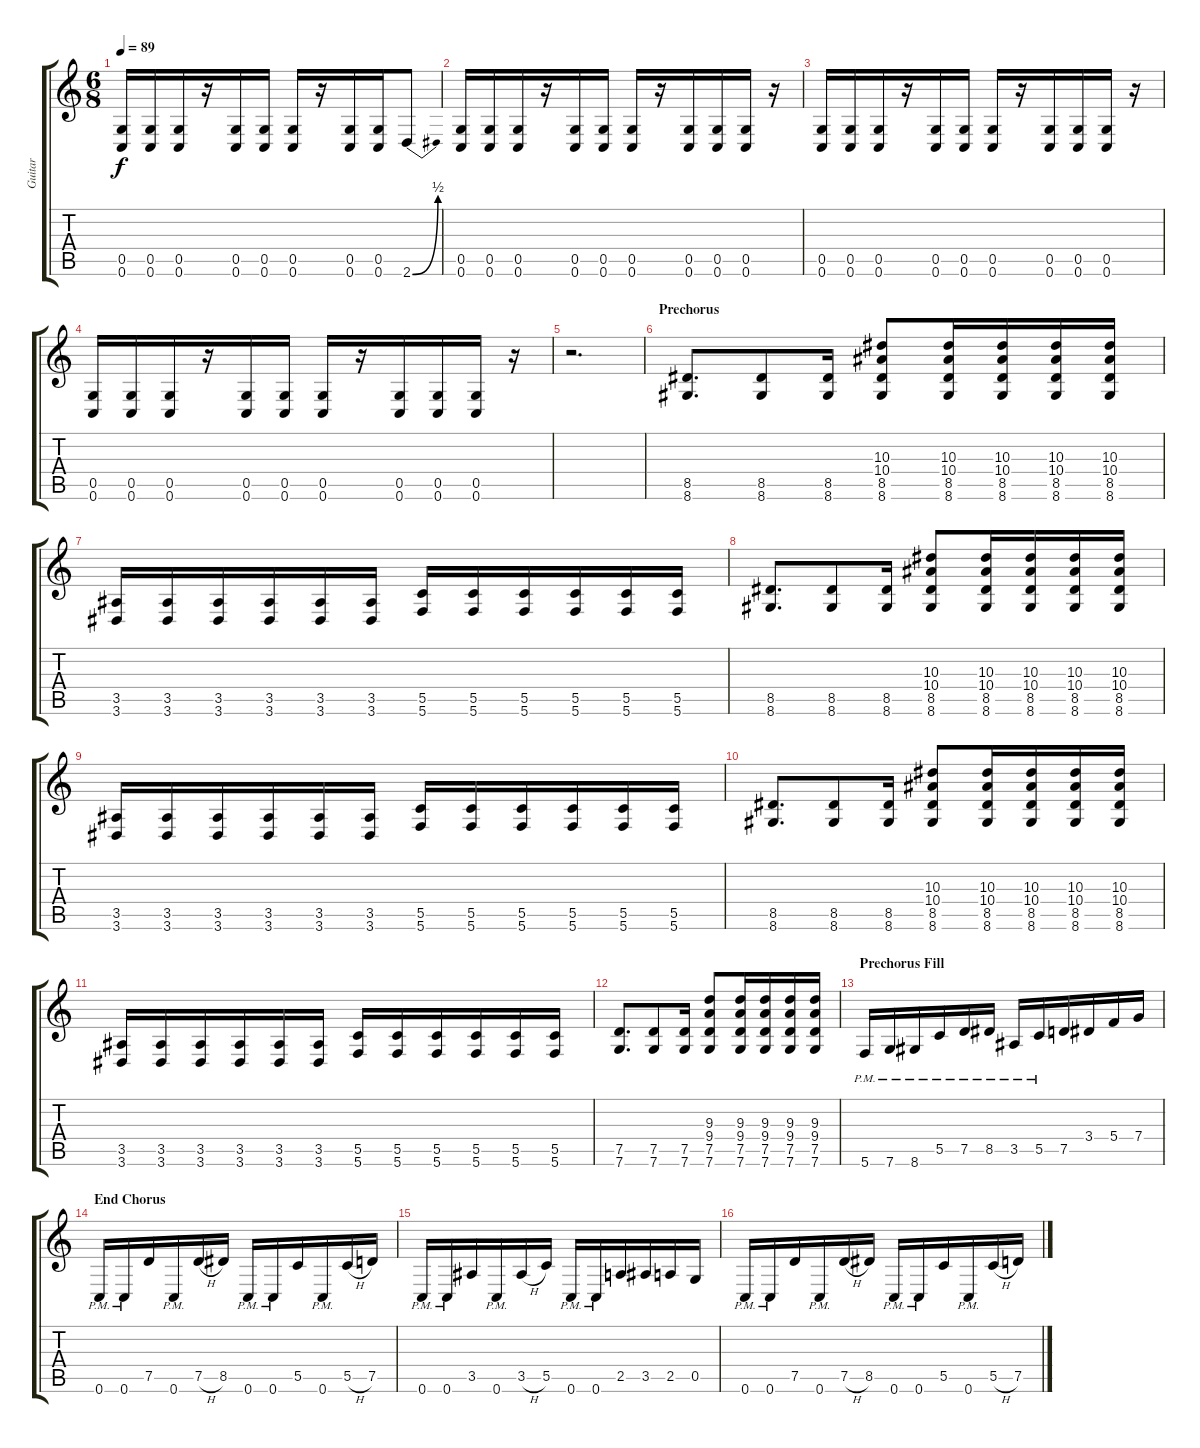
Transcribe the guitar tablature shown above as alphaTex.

\track ("Guitar" "Guitar") {instrument overdrivenguitar}
\staff {score tabs}
\tuning (D4 A3 F3 C3 G2 C2) {hide}
\ts (6 8)
\tempo 89
\clef g2
\ks c
(0.5 0.6).16{dy f} (0.5 0.6).16 (0.5 0.6).16 r.16 (0.5 0.6).16 (0.5 0.6).16 (0.5 0.6).16 r.16 (0.5 0.6).16 (0.5 0.6).16 2.6{be (bend 0 0 60 2)}.8 |
(0.5 0.6).16 (0.5 0.6).16 (0.5 0.6).16 r.16 (0.5 0.6).16 (0.5 0.6).16 (0.5 0.6).16 r.16 (0.5 0.6).16 (0.5 0.6).16 (0.5 0.6).16 r.16 |
(0.5 0.6).16 (0.5 0.6).16 (0.5 0.6).16 r.16 (0.5 0.6).16 (0.5 0.6).16 (0.5 0.6).16 r.16 (0.5 0.6).16 (0.5 0.6).16 (0.5 0.6).16 r.16 |
(0.5 0.6).16 (0.5 0.6).16 (0.5 0.6).16 r.16 (0.5 0.6).16 (0.5 0.6).16 (0.5 0.6).16 r.16 (0.5 0.6).16 (0.5 0.6).16 (0.5 0.6).16 r.16 |
r.2{d} |
\section ("" "Prechorus")
(8.5 8.6).8{d} (8.5 8.6).8 (8.5 8.6).16 (10.3 10.4 8.5 8.6).8 (10.3 10.4 8.5 8.6).16 (10.3 10.4 8.5 8.6).16 (10.3 10.4 8.5 8.6).16 (10.3 10.4 8.5 8.6).16 |
(3.5 3.6).16 (3.5 3.6).16 (3.5 3.6).16 (3.5 3.6).16 (3.5 3.6).16 (3.5 3.6).16 (5.5 5.6).16 (5.5 5.6).16 (5.5 5.6).16 (5.5 5.6).16 (5.5 5.6).16 (5.5 5.6).16 |
(8.5 8.6).8{d} (8.5 8.6).8 (8.5 8.6).16 (10.3 10.4 8.5 8.6).8 (10.3 10.4 8.5 8.6).16 (10.3 10.4 8.5 8.6).16 (10.3 10.4 8.5 8.6).16 (10.3 10.4 8.5 8.6).16 |
(3.5 3.6).16 (3.5 3.6).16 (3.5 3.6).16 (3.5 3.6).16 (3.5 3.6).16 (3.5 3.6).16 (5.5 5.6).16 (5.5 5.6).16 (5.5 5.6).16 (5.5 5.6).16 (5.5 5.6).16 (5.5 5.6).16 |
(8.5 8.6).8{d} (8.5 8.6).8 (8.5 8.6).16 (10.3 10.4 8.5 8.6).8 (10.3 10.4 8.5 8.6).16 (10.3 10.4 8.5 8.6).16 (10.3 10.4 8.5 8.6).16 (10.3 10.4 8.5 8.6).16 |
(3.5 3.6).16 (3.5 3.6).16 (3.5 3.6).16 (3.5 3.6).16 (3.5 3.6).16 (3.5 3.6).16 (5.5 5.6).16 (5.5 5.6).16 (5.5 5.6).16 (5.5 5.6).16 (5.5 5.6).16 (5.5 5.6).16 |
(7.5 7.6).8{d} (7.5 7.6).8 (7.5 7.6).16 (9.3 9.4 7.5 7.6).8 (9.3 9.4 7.5 7.6).16 (9.3 9.4 7.5 7.6).16 (9.3 9.4 7.5 7.6).16 (9.3 9.4 7.5 7.6).16 |
\section ("" "Prechorus Fill")
5.6{pm}.16 7.6{pm}.16 8.6{pm}.16 5.5{pm}.16 7.5{pm}.16 8.5{pm}.16 3.5{pm}.16 5.5{pm}.16 7.5.16 3.4.16 5.4.16 7.4.16 |
\section ("" "End Chorus")
0.6{pm}.16 0.6{pm}.16 7.5.16 0.6{pm}.16 7.5{h}.16 8.5.16 0.6{pm}.16 0.6{pm}.16 5.5.16 0.6{pm}.16 5.5{h}.16 7.5.16 |
0.6{pm}.16 0.6{pm}.16 3.5.16 0.6{pm}.16 3.5{h}.16 5.5.16 0.6{pm}.16 0.6{pm}.16 2.5.16 3.5.16 2.5.16 0.5.16 |
0.6{pm}.16 0.6{pm}.16 7.5.16 0.6{pm}.16 7.5{h}.16 8.5.16 0.6{pm}.16 0.6{pm}.16 5.5.16 0.6{pm}.16 5.5{h}.16 7.5.16
